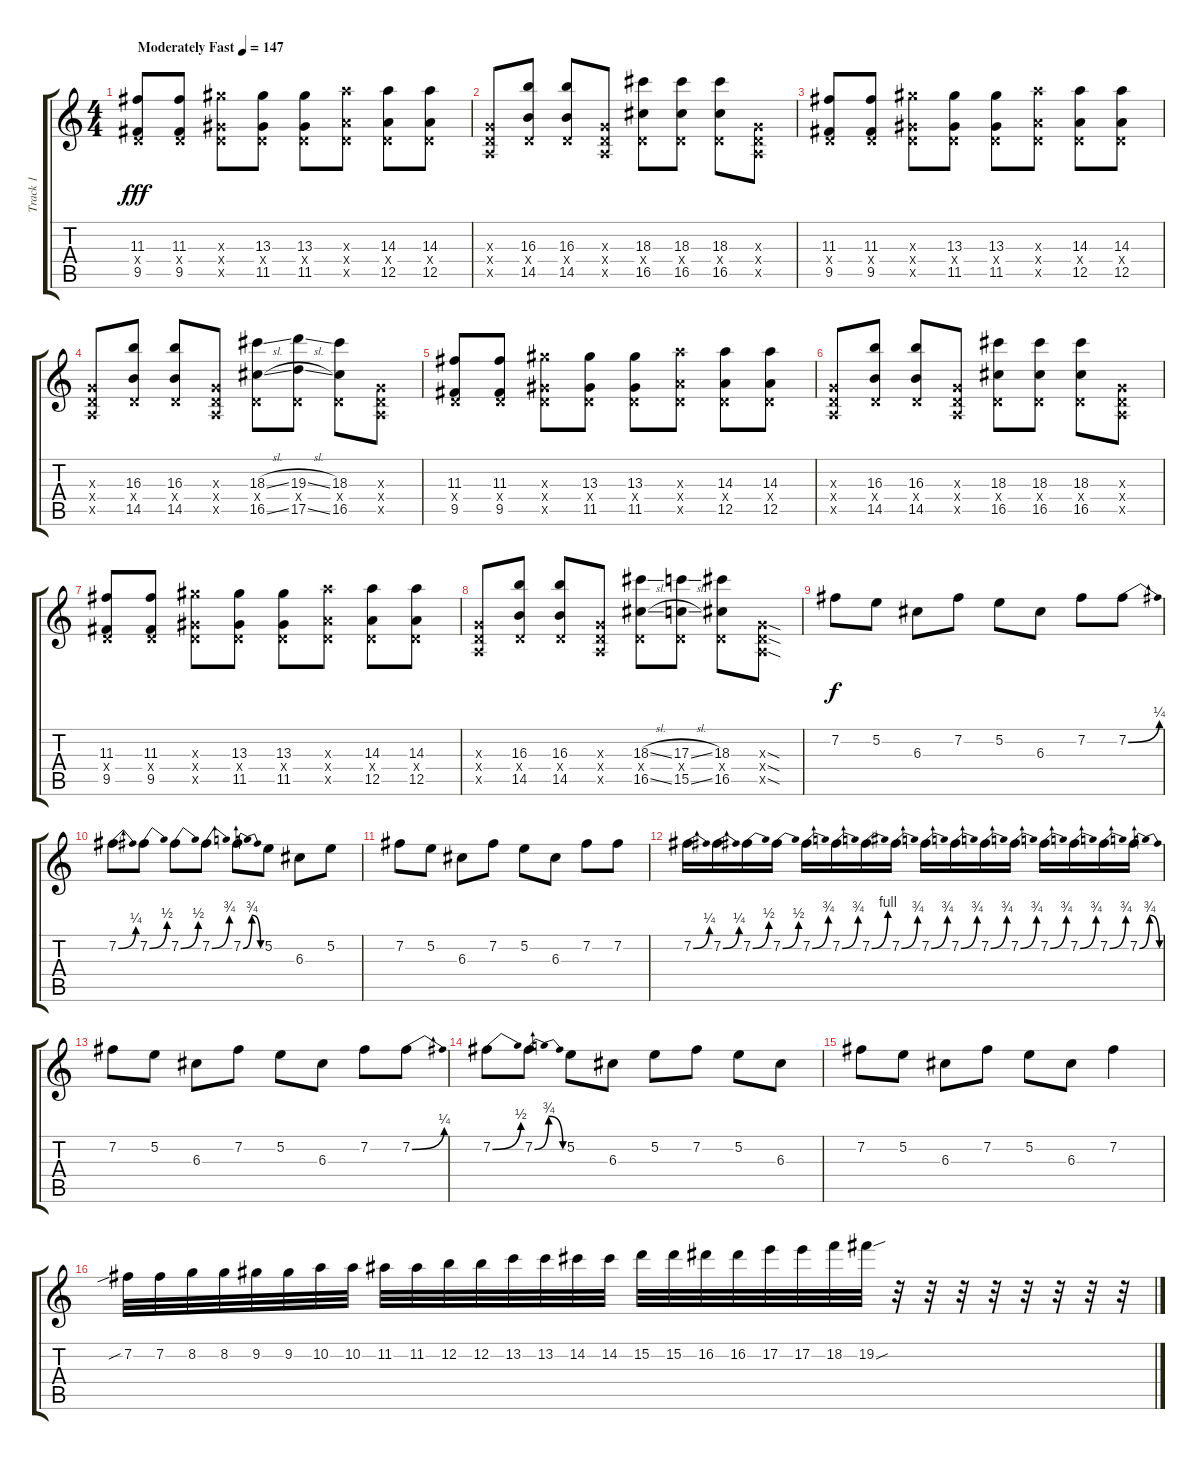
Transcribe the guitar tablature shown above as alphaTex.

\track ("Track 1" "Track 1") {instrument overdrivenguitar}
\staff {score tabs}
\tuning (E4 B3 G3 D3 A2 E2) {hide}
\ts (4 4)
\tempo (147 "Moderately Fast")
\clef g2
\ks c
(11.3 0.4{x} 9.5).8{dy fff instrument overdrivenguitar} (11.3 0.4{x} 9.5).8 (13.3{x} 0.4{x} 11.5{x}).8 (13.3 0.4{x} 11.5).8 (13.3 0.4{x} 11.5).8 (14.3{x} 0.4{x} 12.5{x}).8 (14.3 0.4{x} 12.5).8 (14.3 0.4{x} 12.5).8 |
(0.3{x} 0.4{x} 0.5{x}).8 (16.3 0.4{x} 14.5).8 (16.3 0.4{x} 14.5).8 (0.3{x} 0.4{x} 0.5{x}).8 (18.3 0.4{x} 16.5).8 (18.3 0.4{x} 16.5).8 (18.3 0.4{x} 16.5).8 (0.3{x} 0.4{x} 0.5{x}).8 |
(11.3 0.4{x} 9.5).8 (11.3 0.4{x} 9.5).8 (13.3{x} 0.4{x} 11.5{x}).8 (13.3 0.4{x} 11.5).8 (13.3 0.4{x} 11.5).8 (14.3{x} 0.4{x} 12.5{x}).8 (14.3 0.4{x} 12.5).8 (14.3 0.4{x} 12.5).8 |
(0.3{x} 0.4{x} 0.5{x}).8 (16.3 0.4{x} 14.5).8 (16.3 0.4{x} 14.5).8 (0.3{x} 0.4{x} 0.5{x}).8 (18.3{sl} 0.4{x} 16.5{sl}).8 (19.3{sl} 0.4{x} 17.5{sl}).8 (18.3 0.4{x} 16.5).8 (0.3{x} 0.4{x} 0.5{x}).8 |
(11.3 0.4{x} 9.5).8 (11.3 0.4{x} 9.5).8 (13.3{x} 0.4{x} 11.5{x}).8 (13.3 0.4{x} 11.5).8 (13.3 0.4{x} 11.5).8 (14.3{x} 0.4{x} 12.5{x}).8 (14.3 0.4{x} 12.5).8 (14.3 0.4{x} 12.5).8 |
(0.3{x} 0.4{x} 0.5{x}).8 (16.3 0.4{x} 14.5).8 (16.3 0.4{x} 14.5).8 (0.3{x} 0.4{x} 0.5{x}).8 (18.3 0.4{x} 16.5).8 (18.3 0.4{x} 16.5).8 (18.3 0.4{x} 16.5).8 (0.3{x} 0.4{x} 0.5{x}).8 |
(11.3 0.4{x} 9.5).8 (11.3 0.4{x} 9.5).8 (13.3{x} 0.4{x} 11.5{x}).8 (13.3 0.4{x} 11.5).8 (13.3 0.4{x} 11.5).8 (14.3{x} 0.4{x} 12.5{x}).8 (14.3 0.4{x} 12.5).8 (14.3 0.4{x} 12.5).8 |
(0.3{x} 0.4{x} 0.5{x}).8 (16.3 0.4{x} 14.5).8 (16.3 0.4{x} 14.5).8 (0.3{x} 0.4{x} 0.5{x}).8 (18.3{sl} 0.4{x} 16.5{sl}).8 (17.3{sl} 0.4{x} 15.5{sl}).8 (18.3 0.4{x} 16.5).8 (0.3{sod x} 0.4{sod x} 0.5{sod x}).8 |
7.2.8{dy f} 5.2.8 6.3.8 7.2.8 5.2.8 6.3.8 7.2{be (hold 0 0 60 0)}.8 7.2{be (bend 0 0 60 1)}.8 |
7.2{be (bend 0 0 60 1)}.8 7.2{be (bend 0 0 60 2)}.8 7.2{be (bend 0 0 60 2)}.8 7.2{be (bend 0 0 60 3)}.8 7.2{be (bendrelease 0 0 15 3 15 3 60 0)}.8 5.2.8 6.3.8 5.2.8 |
7.2.8 5.2.8 6.3.8 7.2.8 5.2.8 6.3.8 7.2.8 7.2.8 |
7.2{be (bend 0 0 60 1)}.16 7.2{be (bend 0 0 60 1)}.16 7.2{be (bend 0 0 60 2)}.16 7.2{be (bend 0 0 60 2)}.16 7.2{be (bend 0 0 60 3)}.16 7.2{be (bend 0 0 60 3)}.16 7.2{be (bend 0 0 60 4)}.16 7.2{be (bend 0 0 60 3)}.16 7.2{be (bend 0 0 60 3)}.16 7.2{be (bend 0 0 60 3)}.16 7.2{be (bend 0 0 60 3)}.16 7.2{be (bend 0 0 60 3)}.16 7.2{be (bend 0 0 60 3)}.16 7.2{be (bend 0 0 60 3)}.16 7.2{be (bend 0 0 60 3)}.16 7.2{be (bendrelease 0 0 15 3 15 3 60 0)}.16 |
7.2.8 5.2.8 6.3.8 7.2.8 5.2.8 6.3.8 7.2.8 7.2{be (bend 0 0 60 1)}.8 |
7.2{be (bend 0 0 60 2)}.8 7.2{be (bendrelease 0 0 15 3 15 3 60 0)}.8 5.2.8 6.3.8 5.2.8 7.2.8 5.2.8 6.3.8 |
7.2.8 5.2.8 6.3.8 7.2.8 5.2.8 6.3.8 7.2.4 |
7.2{sib}.32 7.2.32 8.2.32 8.2.32 9.2.32 9.2.32 10.2.32 10.2.32 11.2.32 11.2.32 12.2.32 12.2.32 13.2.32 13.2.32 14.2.32 14.2.32 15.2.32 15.2.32 16.2.32 16.2.32 17.2.32 17.2.32 18.2.32 19.2{sou}.32 r.32 r.32 r.32 r.32 r.32 r.32 r.32 r.32
